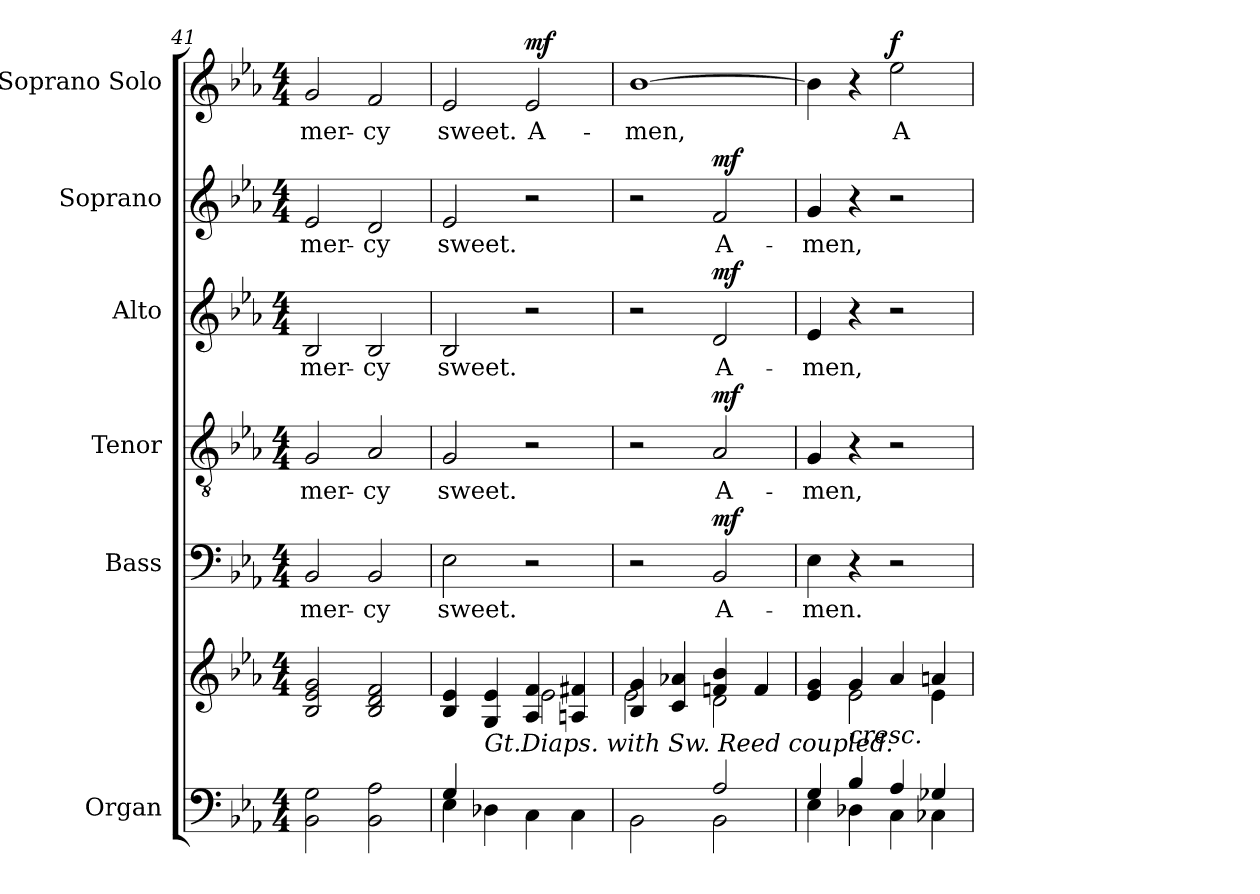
**kern	**kern	**kern	**text	**dynam	**kern	**text	**dynam	**kern	**text	**dynam	**kern	**text	**dynam	**kern	**text	**dynam
*part6	*part6	*part5	*part5	*part5	*part4	*part4	*part4	*part3	*part3	*part3	*part2	*part2	*part2	*part1	*part1	*part1
*staff7	*staff6	*staff5	*staff5	*staff5	*staff4	*staff4	*staff4	*staff3	*staff3	*staff3	*staff2	*staff2	*staff2	*staff1	*staff1	*staff1
*I"Organ	*	*I"Bass	*	*	*I"Tenor	*	*	*I"Alto	*	*	*I"Soprano	*	*	*I"Soprano Solo	*	*
*I'Org.	*	*I'B.	*	*	*I'T.	*	*	*I'A.	*	*	*I'S.	*	*	*I'S. Solo	*	*
*clefF4	*clefG2	*clefF4	*	*	*clefGv2	*	*	*clefG2	*	*	*clefG2	*	*	*clefG2	*	*
*	*	*	*	*	*ITrd7c12	*	*	*	*	*	*	*	*	*	*	*
*k[b-e-a-]	*k[b-e-a-]	*k[b-e-a-]	*	*	*k[b-e-a-]	*	*	*k[b-e-a-]	*	*	*k[b-e-a-]	*	*	*k[b-e-a-]	*	*
*E-:	*E-:	*E-:	*	*	*E-:	*	*	*E-:	*	*	*E-:	*	*	*E-:	*	*
*M4/4	*M4/4	*M4/4	*	*	*M4/4	*	*	*M4/4	*	*	*M4/4	*	*	*M4/4	*	*
=41	=41	=41	=41	=41	=41	=41	=41	=41	=41	=41	=41	=41	=41	=41	=41	=41
!	!	!	!LO:LY:b:color=#000000	!	!	!	!	!	!	!	!	!	!	!	!	!
!	!	!	!	!	!	!LO:LY:b:color=#000000	!	!	!	!	!	!	!	!	!	!
!	!	!	!	!	!	!	!	!	!LO:LY:b:color=#000000	!	!	!	!	!	!	!
!	!	!	!	!	!	!	!	!	!	!	!	!LO:LY:b:color=#000000	!	!	!	!
!	!	!	!	!	!	!	!	!	!	!	!	!	!	!	!LO:LY:b:color=#000000	!
2BB-i\ 2Gi	2B-i/ 2e-i 2gi	2BB-i/	mer-	.	2GGi/	mer-	.	2B-i/	mer-	.	2e-i/	mer-	.	2gi/	mer-	.
!	!	!	!LO:LY:b:color=#000000	!	!	!	!	!	!	!	!	!	!	!	!	!
!	!	!	!	!	!	!LO:LY:b:color=#000000	!	!	!	!	!	!	!	!	!	!
!	!	!	!	!	!	!	!	!	!LO:LY:b:color=#000000	!	!	!	!	!	!	!
!	!	!	!	!	!	!	!	!	!	!	!	!LO:LY:b:color=#000000	!	!	!	!
!	!	!	!	!	!	!	!	!	!	!	!	!	!	!	!LO:LY:b:color=#000000	!
2BB-i\ 2A-i	2B-i/ 2di 2fi	2BB-i/	-cy	.	2AA-i/	-cy	.	2B-i/	-cy	.	2di/	-cy	.	2fi/	-cy	.
=42	=42	=42	=42	=42	=42	=42	=42	=42	=42	=42	=42	=42	=42	=42	=42	=42
*^	*^	*	*	*	*	*	*	*	*	*	*	*	*	*	*	*
!	!	!	!	!	!LO:LY:b:color=#000000	!	!	!	!	!	!	!	!	!	!	!	!	!
!	!	!	!	!	!	!	!	!LO:LY:b:color=#000000	!	!	!	!	!	!	!	!	!	!
!	!	!	!	!	!	!	!	!	!	!	!LO:LY:b:color=#000000	!	!	!	!	!	!	!
!	!	!	!	!	!	!	!	!	!	!	!	!	!	!LO:LY:b:color=#000000	!	!	!	!
!	!	!	!	!	!	!	!	!	!	!	!	!	!	!	!	!	!LO:LY:b:color=#000000	!
4Gi/	4E-i\	4B-i/ 4e-i	2ryy	2E-i\	sweet.	.	2GGi/	sweet.	.	2B-i/	sweet.	.	2e-i/	sweet.	.	2e-i/	sweet.	.
!	!	!LO:TX:b:i:t=Gt.Diaps. with Sw. Reed coupled.	!	!	!	!	!	!	!	!	!	!	!	!	!	!	!	!
2.ryy	4D-Xi\	4Gi/ 4e-i	.	.	.	.	.	.	.	.	.	.	.	.	.	.	.	.
!	!	!	!	!	!	!	!	!	!	!	!	!	!	!	!	!	!LO:LY:b:color=#000000	!
.	4Ci\	4A-i/ 4fi	2e-i\	2r	.	.	2r	.	.	2r	.	.	2r	.	.	2e-i/	A-	mf
.	4Ci\	4Ani/ 4f#Xi	.	.	.	.	.	.	.	.	.	.	.	.	.	.	.	.
=43	=43	=43	=43	=43	=43	=43	=43	=43	=43	=43	=43	=43	=43	=43	=43	=43	=43	=43
!	!	!	!	!	!	!	!	!	!	!	!	!	!	!	!	!	!LO:LY:b:color=#000000	!
2ryy	2BB-i\	4B-i/ 4gi	2e-i\	2r	.	.	2r	.	.	2r	.	.	2r	.	.	[1b-i	-men,	.
.	.	4ci/ 4a-Xi	.	.	.	.	.	.	.	.	.	.	.	.	.	.	.	.
!	!	!	!	!	!LO:LY:b:color=#000000	!	!	!	!	!	!	!	!	!	!	!	!	!
!	!	!	!	!	!	!	!	!LO:LY:b:color=#000000	!	!	!	!	!	!	!	!	!	!
!	!	!	!	!	!	!	!	!	!	!	!LO:LY:b:color=#000000	!	!	!	!	!	!	!
!	!	!	!	!	!	!	!	!	!	!	!	!	!	!LO:LY:b:color=#000000	!	!	!	!
2A-i/	2BB-i\	4fni/ 4b-i	2di\	2BB-i/	A-	mf	2AA-i/	A-	mf	2di/	A-	mf	2fi/	A-	mf	.	.	.
.	.	4fi/	.	.	.	.	.	.	.	.	.	.	.	.	.	.	.	.
=44	=44	=44	=44	=44	=44	=44	=44	=44	=44	=44	=44	=44	=44	=44	=44	=44	=44	=44
!	!	!	!	!	!LO:LY:b:color=#000000	!	!	!	!	!	!	!	!	!	!	!	!	!
!	!	!	!	!	!	!	!	!LO:LY:b:color=#000000	!	!	!	!	!	!	!	!	!	!
!	!	!	!	!	!	!	!	!	!	!	!LO:LY:b:color=#000000	!	!	!	!	!	!	!
!	!	!	!	!	!	!	!	!	!	!	!	!	!	!LO:LY:b:color=#000000	!	!	!	!
4Gi/	4E-i\	4e-i/ 4gi	4ryy	4E-i\	-men.	.	4GGi/	-men,	.	4e-i/	-men,	.	4gi/	-men,	.	4b-i\]	.	.
!	!	!LO:TX:b:i:t=cresc.	!	!	!	!	!	!	!	!	!	!	!	!	!	!	!	!
4B-i/	4D-Xi\	4gi/	2e-i\	4r	.	.	4r	.	.	4r	.	.	4r	.	.	4r	.	.
!	!	!	!	!	!	!	!	!	!	!	!	!	!	!	!	!	!LO:LY:b:color=#000000	!
4A-i/	4Ci\	4a-i/	.	2r	.	.	2r	.	.	2r	.	.	2r	.	.	2ee-i\	A-	f
4G-Xi/	4C-Xi\	4ani/	4e-i\	.	.	.	.	.	.	.	.	.	.	.	.	.	.	.
*v	*v	*	*	*	*	*	*	*	*	*	*	*	*	*	*	*	*	*
*	*v	*v	*	*	*	*	*	*	*	*	*	*	*	*	*	*	*
=	=	=	=	=	=	=	=	=	=	=	=	=	=	=	=	=
*-	*-	*-	*-	*-	*-	*-	*-	*-	*-	*-	*-	*-	*-	*-	*-	*-
